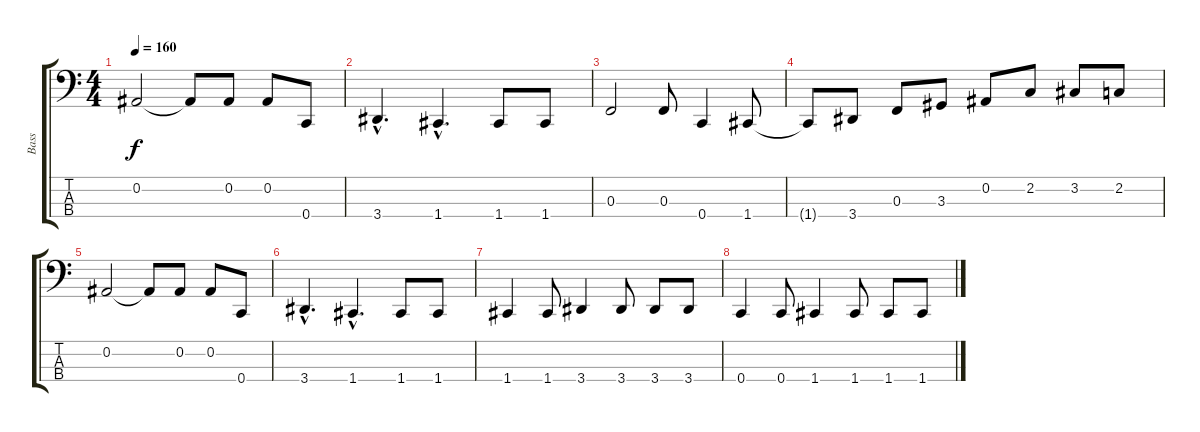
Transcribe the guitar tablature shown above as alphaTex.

\track ("Bass" "Bass") {instrument electricbasspick}
\staff {score tabs}
\tuning (Eb2 Bb1 F1 C1) {hide}
\ts (4 4)
\tempo 160
\clef f4
\ks c
0.2.2{dy f} 0.2{t}.8 0.2.8 0.2.8 0.4.8 |
3.4{hac}.4{d} 1.4{hac}.4{d} 1.4.8 1.4.8 |
0.3.2 0.3.8 0.4.4 1.4.8 |
1.4{t}.8 3.4.8 0.3.8 3.3.8 0.2.8 2.2.8 3.2.8 2.2.8 |
0.2.2 0.2{t}.8 0.2.8 0.2.8 0.4.8 |
3.4{hac}.4{d} 1.4{hac}.4{d} 1.4.8 1.4.8 |
1.4.4 1.4.8 3.4.4 3.4.8 3.4.8 3.4.8 |
0.4.4 0.4.8 1.4.4 1.4.8 1.4.8 1.4.8
